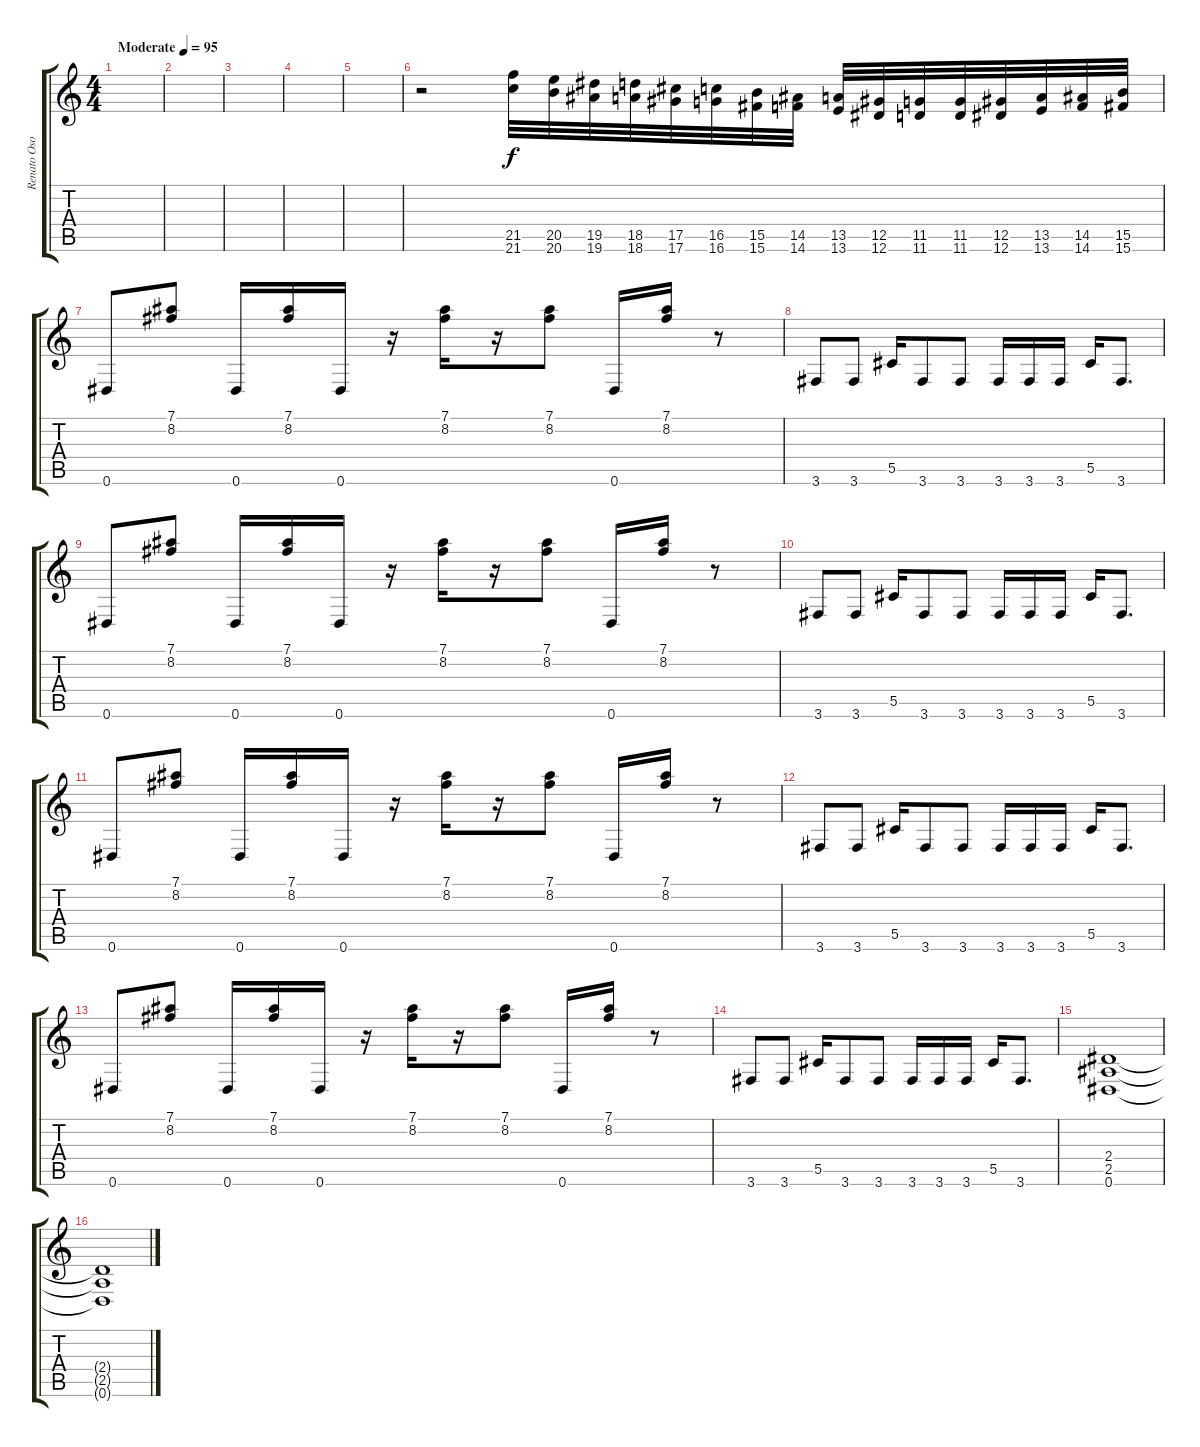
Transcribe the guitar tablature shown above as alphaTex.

\track ("Renato Osorio" "Renato Oso") {instrument overdrivenguitar}
\staff {score tabs}
\tuning (Eb4 Bb3 Gb3 Db3 Ab2 Eb2) {hide}
\ts (4 4)
\tempo (95 "Moderate")
\clef g2
\ks c
|
|
|
|
|
r.2 (21.5 21.6).32 (20.5 20.6).32 (19.5 19.6).32 (18.5 18.6).32 (17.5 17.6).32 (16.5 16.6).32 (15.5 15.6).32 (14.5 14.6).32 (13.5 13.6).32 (12.5 12.6).32 (11.5 11.6).32 (11.5 11.6).32 (12.5 12.6).32 (13.5 13.6).32 (14.5 14.6).32 (15.5 15.6).32 |
0.6.8 (7.1 8.2).8 0.6.16 (7.1 8.2).16 0.6.16 r.16 (7.1 8.2).16 r.16 (7.1 8.2).8 0.6.16 (7.1 8.2).16 r.8 |
3.6.8 3.6.8 5.5.16 3.6.8 3.6.8 3.6.16 3.6.16 3.6.16 5.5.16 3.6.8{d} |
0.6.8 (7.1 8.2).8 0.6.16 (7.1 8.2).16 0.6.16 r.16 (7.1 8.2).16 r.16 (7.1 8.2).8 0.6.16 (7.1 8.2).16 r.8 |
3.6.8 3.6.8 5.5.16 3.6.8 3.6.8 3.6.16 3.6.16 3.6.16 5.5.16 3.6.8{d} |
0.6.8 (7.1 8.2).8 0.6.16 (7.1 8.2).16 0.6.16 r.16 (7.1 8.2).16 r.16 (7.1 8.2).8 0.6.16 (7.1 8.2).16 r.8 |
3.6.8 3.6.8 5.5.16 3.6.8 3.6.8 3.6.16 3.6.16 3.6.16 5.5.16 3.6.8{d} |
0.6.8 (7.1 8.2).8 0.6.16 (7.1 8.2).16 0.6.16 r.16 (7.1 8.2).16 r.16 (7.1 8.2).8 0.6.16 (7.1 8.2).16 r.8 |
3.6.8 3.6.8 5.5.16 3.6.8 3.6.8 3.6.16 3.6.16 3.6.16 5.5.16 3.6.8{d} |
(2.4 2.5 0.6).1 |
(2.4{t} 2.5{t} 0.6{t}).1{volume 8}
